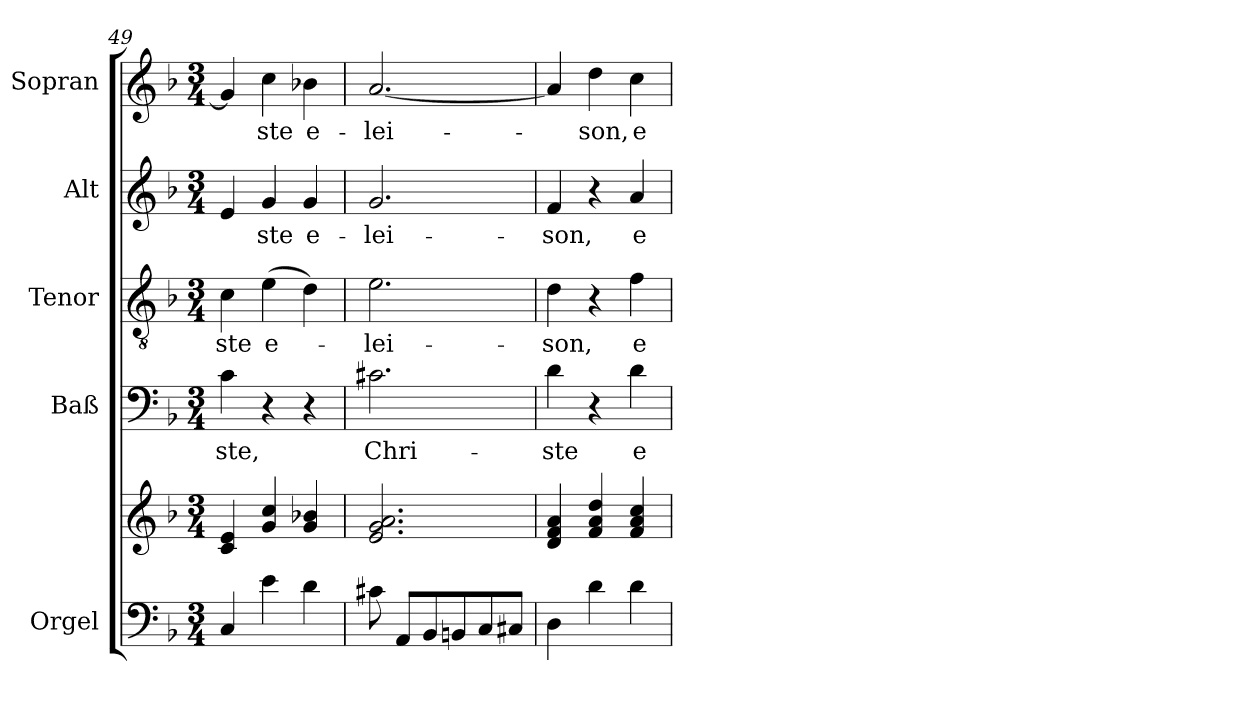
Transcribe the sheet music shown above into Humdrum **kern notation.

**kern	**kern	**kern	**text	**kern	**text	**kern	**text	**kern	**text
*part5	*part5	*part4	*part4	*part3	*part3	*part2	*part2	*part1	*part1
*staff6	*staff5	*staff4	*staff4	*staff3	*staff3	*staff2	*staff2	*staff1	*staff1
*I"Orgel	*	*I"Baß	*	*I"Tenor	*	*I"Alt	*	*I"Sopran	*
*I'Org.	*	*	*	*	*	*	*	*	*
*clefF4	*clefG2	*clefF4	*	*clefGv2	*	*clefG2	*	*clefG2	*
*k[b-]	*k[b-]	*k[b-]	*	*k[b-]	*	*k[b-]	*	*k[b-]	*
*F:	*F:	*F:	*	*F:	*	*F:	*	*F:	*
*M3/4	*M3/4	*M3/4	*	*M3/4	*	*M3/4	*	*M3/4	*
=49	=49	=49	=49	=49	=49	=49	=49	=49	=49
!	!	!	!LO:LY:b	!	!LO:LY:b	!	!	!	!
4C/	4c/ 4e/	4c\	-ste,	4c\	-ste	4e/	.	4g/]	.
!	!	!	!	!	!LO:LY:b	!	!LO:LY:b	!	!LO:LY:b
4e\	4g/ 4cc/	4r	.	(>4e\	e-	4g/	-ste	4cc\	-ste
!	!	!	!	!	!	!	!LO:LY:b	!	!LO:LY:b
4d\	4g/ 4b-X/	4r	.	4d\)	.	4g/	e-	4b-X\	e-
=50	=50	=50	=50	=50	=50	=50	=50	=50	=50
!	!	!	!LO:LY:b	!	!LO:LY:b	!	!LO:LY:b	!	!LO:LY:b
8c#X\	2.e/ 2.g/ 2.a/	2.c#X\	Chri-	2.e\	-lei-	2.g/	-lei-	[2.a/	-lei-
8AA/L	.	.	.	.	.	.	.	.	.
8BB-/	.	.	.	.	.	.	.	.	.
8BBn/	.	.	.	.	.	.	.	.	.
8C/	.	.	.	.	.	.	.	.	.
8C#X/J	.	.	.	.	.	.	.	.	.
!!LO:LB:g=z
=51	=51	=51	=51	=51	=51	=51	=51	=51	=51
!	!	!	!LO:LY:b	!	!LO:LY:b	!	!LO:LY:b	!	!
4D\	4d/ 4f/ 4a/	4d\	-ste	4d\	-son,	4f/	-son,	4a/]	.
!	!	!	!	!	!	!	!	!	!LO:LY:b
4d\	4f/ 4a/ 4dd/	4r	.	4r	.	4r	.	4dd\	-son,
!	!	!	!LO:LY:b	!	!LO:LY:b	!	!LO:LY:b	!	!LO:LY:b
4d\	4f/ 4a/ 4cc/	4d\	e-	4f\	e-	4a/	e-	4cc\	e-
=	=	=	=	=	=	=	=	=	=
*-	*-	*-	*-	*-	*-	*-	*-	*-	*-
